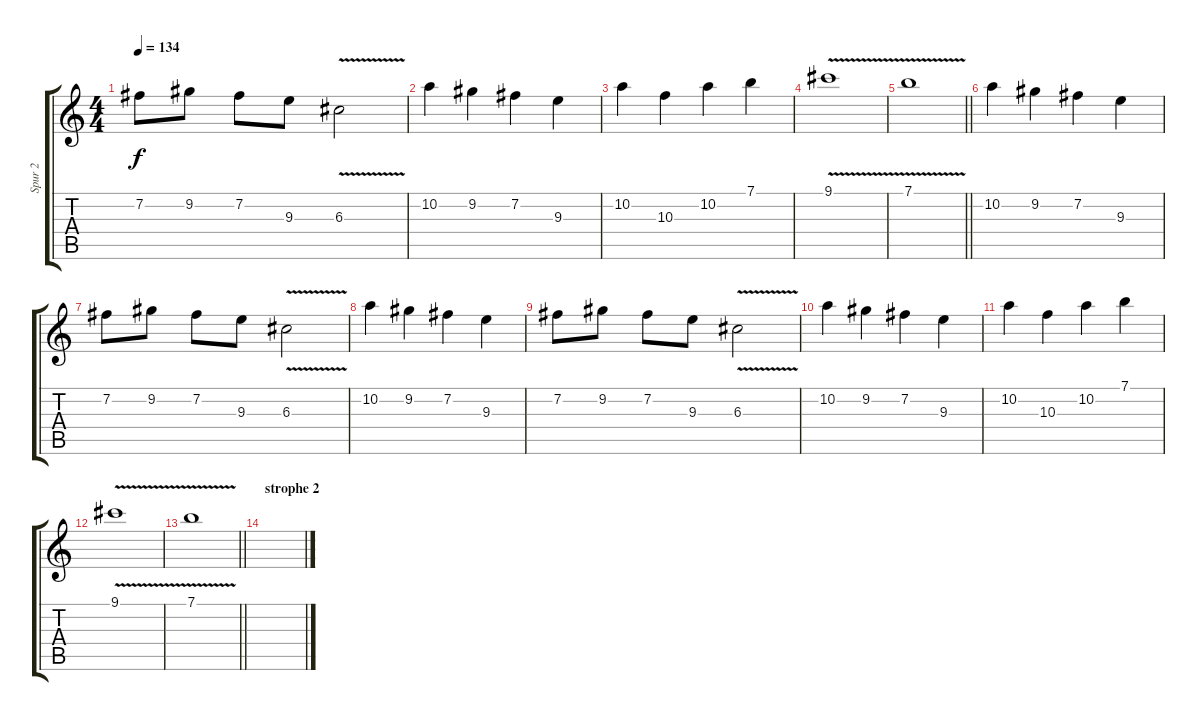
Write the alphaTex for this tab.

\track ("Spur 2" "Spur 2") {instrument distortionguitar}
\staff {score tabs}
\tuning (E4 B3 G3 D3 A2 E2) {hide}
\ts (4 4)
\tempo 134
\clef g2
\ks c
7.2.8{dy f} 9.2.8 7.2.8 9.3.8 6.3{v}.2 |
10.2.4 9.2.4 7.2.4 9.3.4 |
10.2.4 10.3.4 10.2.4 7.1.4 |
9.1{v}.1 |
\barLineRight lightlight
7.1{v}.1 |
10.2.4 9.2.4 7.2.4 9.3.4 |
7.2.8 9.2.8 7.2.8 9.3.8 6.3{v}.2 |
10.2.4 9.2.4 7.2.4 9.3.4 |
7.2.8 9.2.8 7.2.8 9.3.8 6.3{v}.2 |
10.2.4 9.2.4 7.2.4 9.3.4 |
10.2.4 10.3.4 10.2.4 7.1.4 |
9.1{v}.1 |
\barLineRight lightlight
7.1{v}.1 |
\section ("" "strophe 2")
